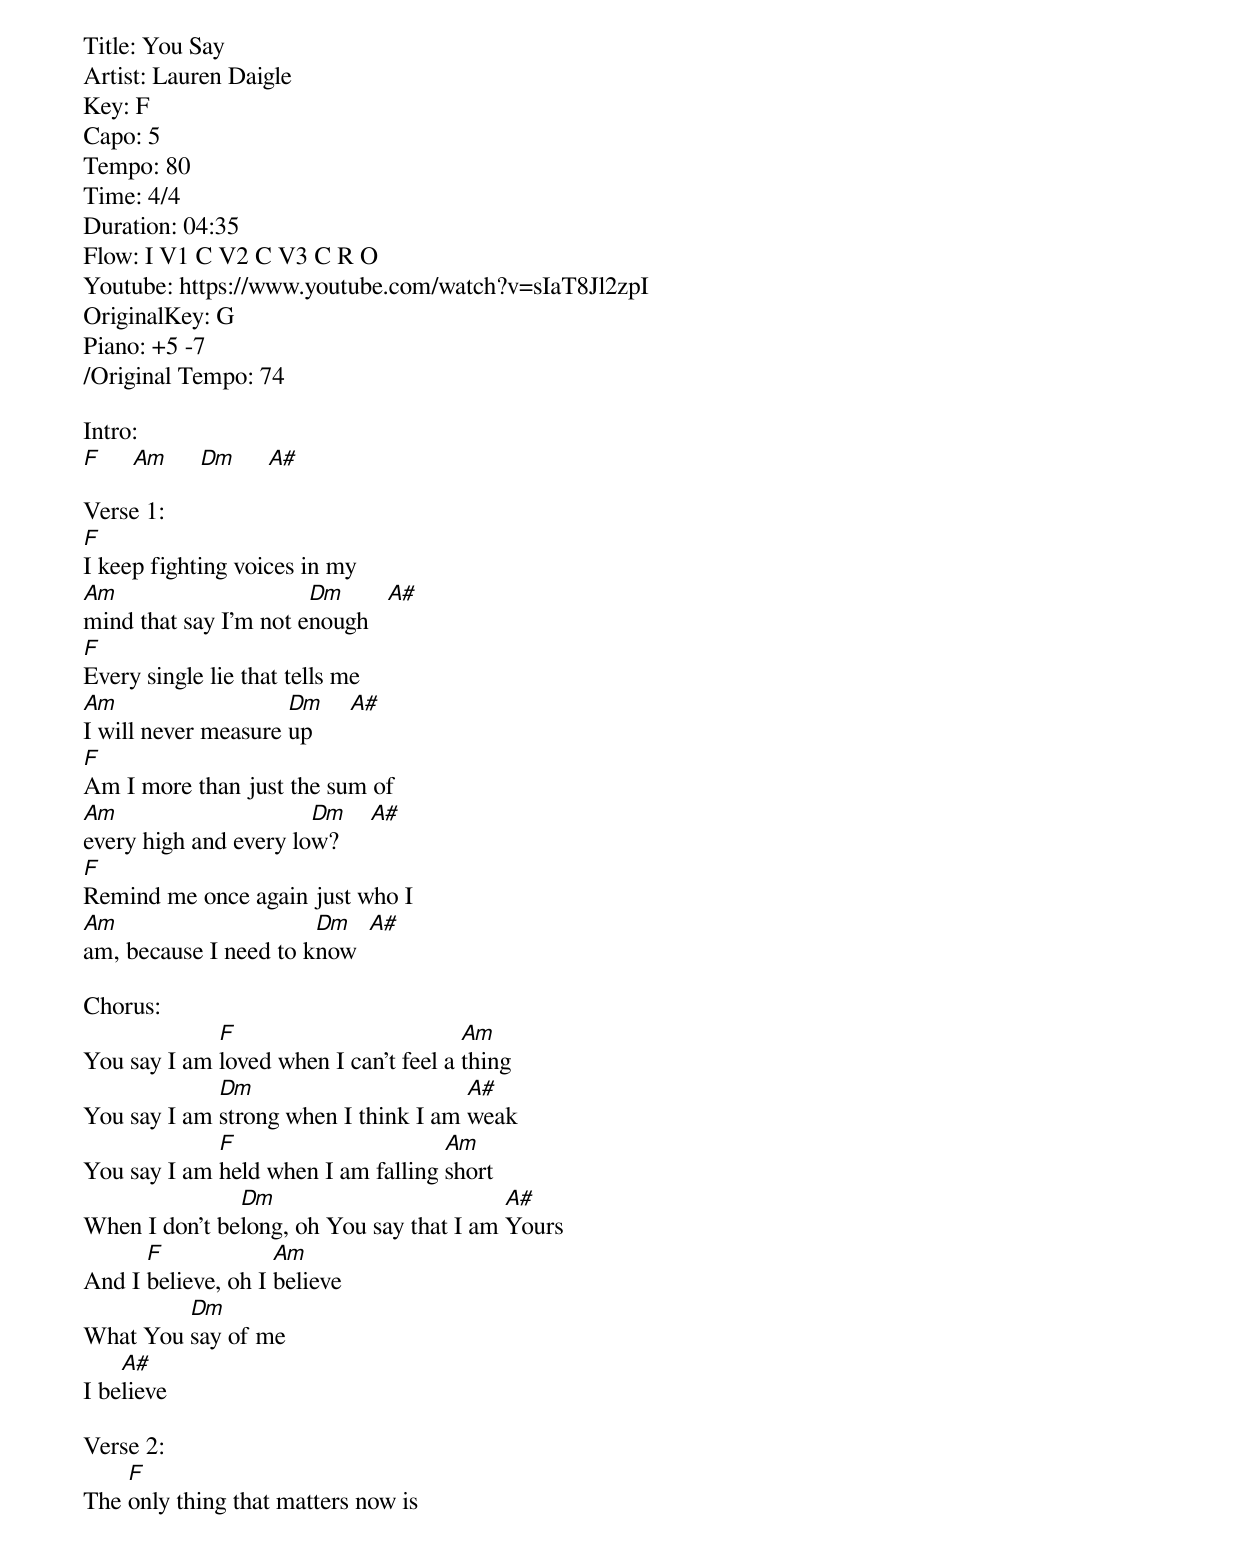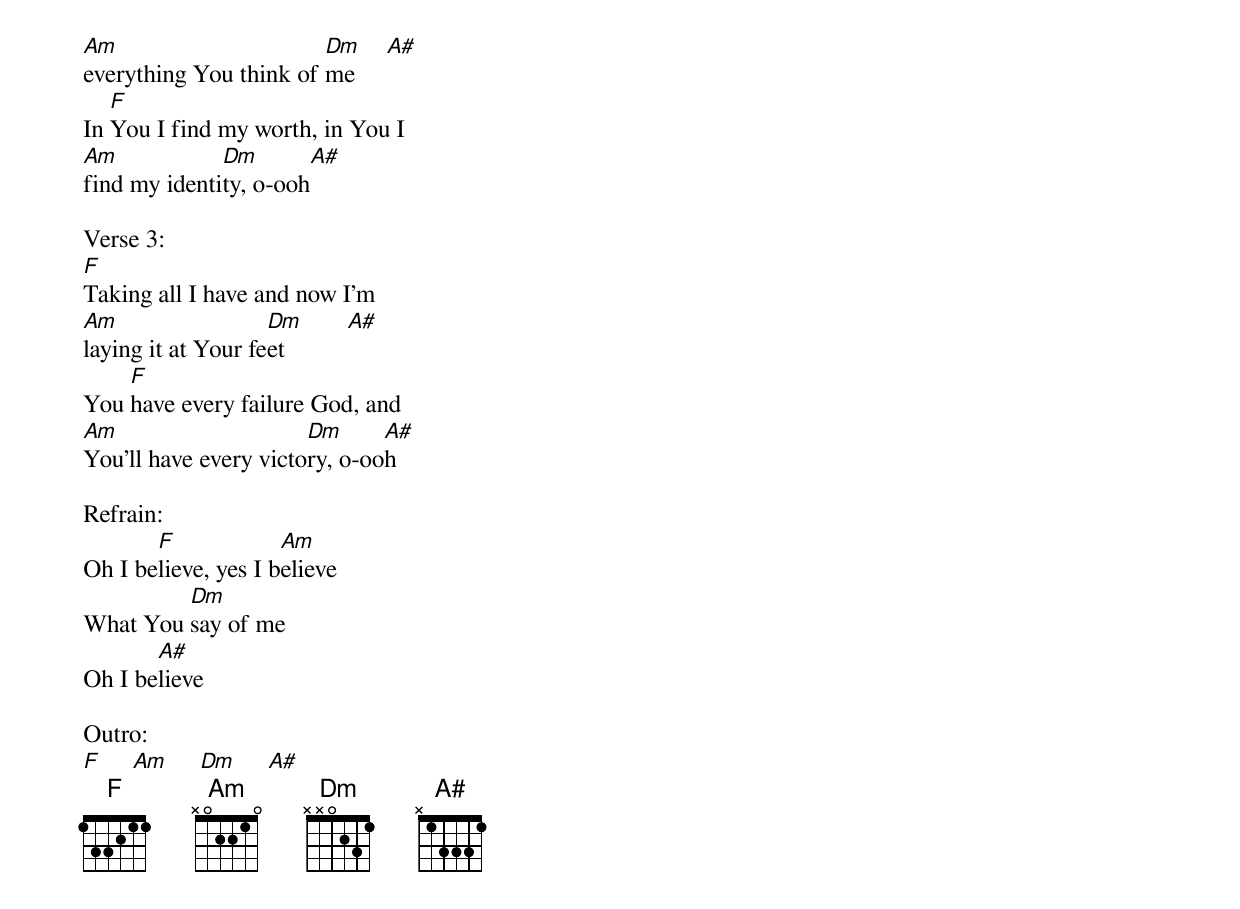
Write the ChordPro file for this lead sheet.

Title: You Say
Artist: Lauren Daigle
Key: F
Capo: 5
Tempo: 80
Time: 4/4
Duration: 04:35
Flow: I V1 C V2 C V3 C R O
Youtube: https://www.youtube.com/watch?v=sIaT8Jl2zpI
OriginalKey: G
Piano: +5 -7
/Original Tempo: 74

Intro:
[F]     [Am]     [Dm]     [A#]

Verse 1:
[F]I keep fighting voices in my
[Am]mind that say I'm not e[Dm]nough   [A#]
[F]Every single lie that tells me
[Am]I will never measure [Dm]up      [A#]
[F]Am I more than just the sum of
[Am]every high and every lo[Dm]w?     [A#]
[F]Remind me once again just who I
[Am]am, because I need to k[Dm]now  [A#]

Chorus:
You say I am [F]loved when I can't feel a [Am]thing
You say I am [Dm]strong when I think I am [A#]weak
You say I am [F]held when I am falling [Am]short
When I don't be[Dm]long, oh You say that I am [A#]Yours
And I [F]believe, oh I [Am]believe
What You [Dm]say of me
I be[A#]lieve

Verse 2:
The [F]only thing that matters now is
[Am]everything You think of [Dm]me     [A#]
In [F]You I find my worth, in You I
[Am]find my identi[Dm]ty, o-ooh[A#]

Verse 3:
[F]Taking all I have and now I'm
[Am]laying it at Your fe[Dm]et          [A#]
You [F]have every failure God, and
[Am]You'll have every victo[Dm]ry, o-oo[A#]h

Refrain:
Oh I be[F]lieve, yes I b[Am]elieve
What You [Dm]say of me
Oh I be[A#]lieve

Outro:
[F]     [Am]     [Dm]     [A#]
